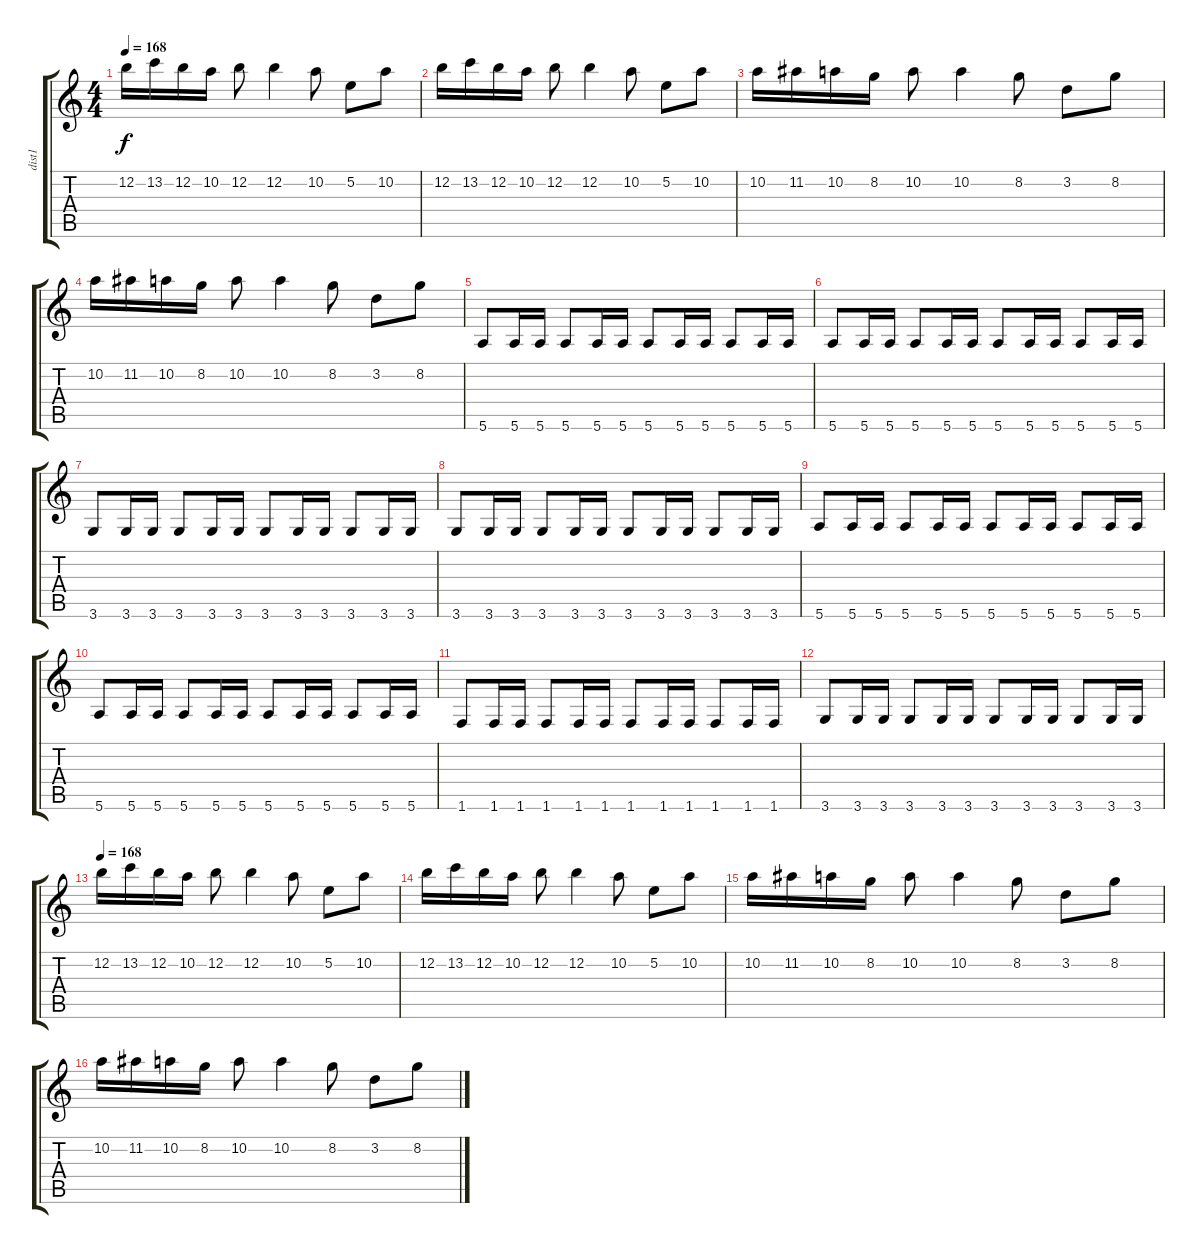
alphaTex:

\track ("dist1" "dist1") {instrument distortionguitar}
\staff {score tabs}
\tuning (E4 B3 G3 D3 A2 E2) {hide}
\ts (4 4)
\tempo 168
\clef g2
\ks c
12.2.16{dy f} 13.2.16 12.2.16 10.2.16 12.2.8 12.2.4 10.2.8 5.2.8 10.2.8 |
12.2.16 13.2.16 12.2.16 10.2.16 12.2.8 12.2.4 10.2.8 5.2.8 10.2.8 |
10.2.16 11.2.16 10.2.16 8.2.16 10.2.8 10.2.4 8.2.8 3.2.8 8.2.8 |
10.2.16 11.2.16 10.2.16 8.2.16 10.2.8 10.2.4 8.2.8 3.2.8 8.2.8 |
5.6.8 5.6.16 5.6.16 5.6.8 5.6.16 5.6.16 5.6.8 5.6.16 5.6.16 5.6.8 5.6.16 5.6.16 |
5.6.8 5.6.16 5.6.16 5.6.8 5.6.16 5.6.16 5.6.8 5.6.16 5.6.16 5.6.8 5.6.16 5.6.16 |
3.6.8 3.6.16 3.6.16 3.6.8 3.6.16 3.6.16 3.6.8 3.6.16 3.6.16 3.6.8 3.6.16 3.6.16 |
3.6.8 3.6.16 3.6.16 3.6.8 3.6.16 3.6.16 3.6.8 3.6.16 3.6.16 3.6.8 3.6.16 3.6.16 |
5.6.8 5.6.16 5.6.16 5.6.8 5.6.16 5.6.16 5.6.8 5.6.16 5.6.16 5.6.8 5.6.16 5.6.16 |
5.6.8 5.6.16 5.6.16 5.6.8 5.6.16 5.6.16 5.6.8 5.6.16 5.6.16 5.6.8 5.6.16 5.6.16 |
1.6.8 1.6.16 1.6.16 1.6.8 1.6.16 1.6.16 1.6.8 1.6.16 1.6.16 1.6.8 1.6.16 1.6.16 |
3.6.8 3.6.16 3.6.16 3.6.8 3.6.16 3.6.16 3.6.8 3.6.16 3.6.16 3.6.8 3.6.16 3.6.16 |
\tempo 168
12.2.16 13.2.16 12.2.16 10.2.16 12.2.8 12.2.4 10.2.8 5.2.8 10.2.8 |
12.2.16 13.2.16 12.2.16 10.2.16 12.2.8 12.2.4 10.2.8 5.2.8 10.2.8 |
10.2.16 11.2.16 10.2.16 8.2.16 10.2.8 10.2.4 8.2.8 3.2.8 8.2.8 |
10.2.16 11.2.16 10.2.16 8.2.16 10.2.8 10.2.4 8.2.8 3.2.8 8.2.8
